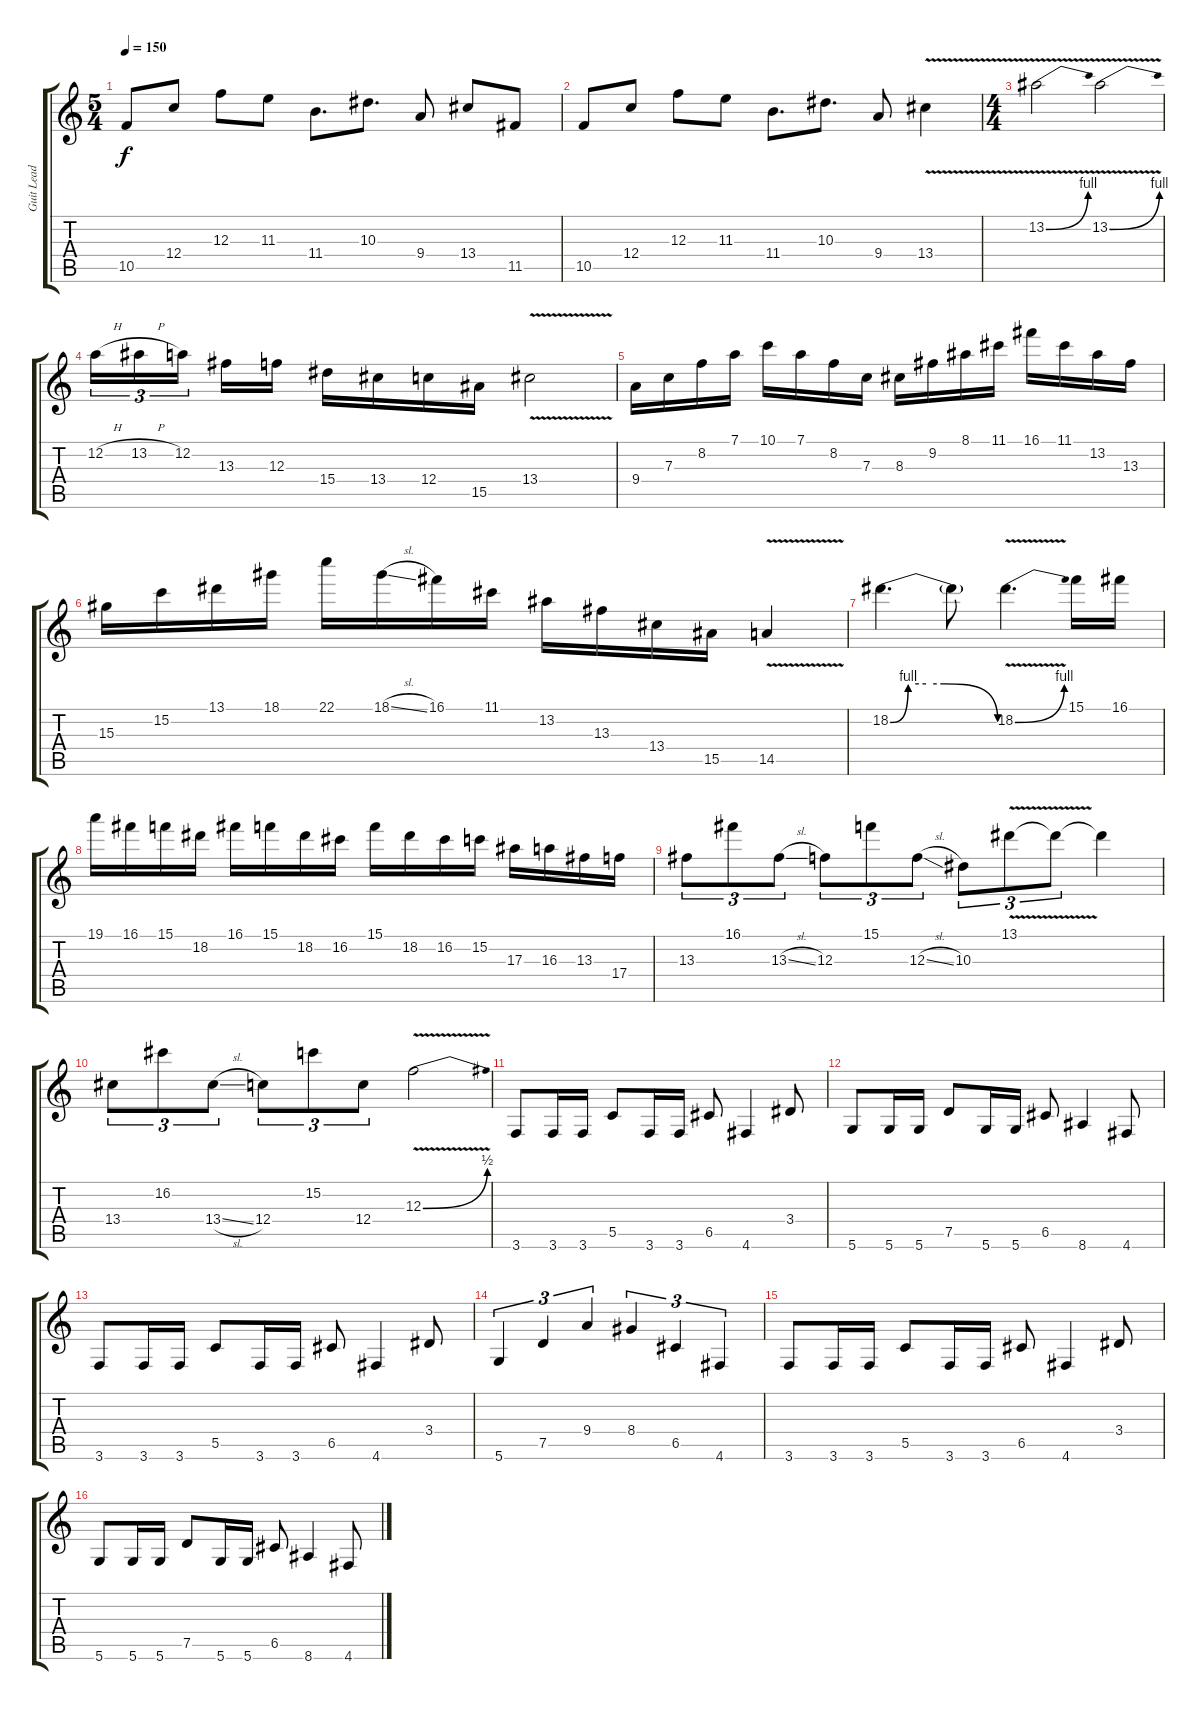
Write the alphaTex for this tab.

\track ("Guit Lead" "Guit Lead") {instrument distortionguitar}
\staff {score tabs}
\tuning (D4 A3 F3 C3 G2 D2) {hide}
\ts (5 4)
\tempo 150
\clef g2
\ks c
10.5.8{dy f} 12.4.8 12.3.8 11.3.8 11.4.8{d} 10.3.8{d} 9.4.8 13.4.8 11.5.8 |
10.5.8 12.4.8 12.3.8 11.3.8 11.4.8{d} 10.3.8{d} 9.4.8 13.4{v}.4 |
\ts (4 4)
13.2{be (bend 0 0 60 4) v}.2 13.2{be (bend 0 0 60 4) v}.2 |
12.2{h}.16{tu (3 2)} 13.2{h}.16{tu (3 2)} 12.2.16{tu (3 2) beam splitsecondary} 13.3.16 12.3.16 15.4.16 13.4.16 12.4.16 15.5.16 13.4{v}.2 |
9.4.16 7.3.16 8.2.16 7.1.16 10.1.16 7.1.16 8.2.16 7.3.16 8.3.16 9.2.16 8.1.16 11.1.16 16.1.16 11.1.16 13.2.16 13.3.16 |
15.3.16 15.2.16 13.1.16 18.1.16 22.1.16 18.1{sl}.16 16.1.16 11.1.16 13.2.16 13.3.16 13.4.16 15.5.16 14.5{v}.4 |
18.2{be (custom 0 0 10 4 20 4 30 4 60 0)}.4{d} 18.2{t}.8 18.2{be (bend 0 0 60 4) v}.4{d} 15.1.16 16.1.16 |
19.1.16 16.1.16 15.1.16 18.2.16 16.1.16 15.1.16 18.2.16 16.2.16 15.1.16 18.2.16 16.2.16 15.2.16 17.3.16 16.3.16 13.3.16 17.4.16 |
13.3.8{tu (3 2)} 16.1.8{tu (3 2)} 13.3{sl}.8{tu (3 2)} 12.3.8{tu (3 2)} 15.1.8{tu (3 2)} 12.3{sl}.8{tu (3 2)} 10.3.8{tu (3 2)} 13.1{v}.8{tu (3 2)} 13.1{t}.8{tu (3 2)} 13.1{t}.4 |
13.4.8{tu (3 2)} 16.2.8{tu (3 2)} 13.4{sl}.8{tu (3 2)} 12.4.8{tu (3 2)} 15.2.8{tu (3 2)} 12.4.8{tu (3 2)} 12.3{be (bend 0 0 60 2) v}.2 |
3.6.8 3.6.16 3.6.16 5.5.8 3.6.16 3.6.16 6.5.8 4.6.4 3.4.8 |
5.6.8 5.6.16 5.6.16 7.5.8 5.6.16 5.6.16 6.5.8 8.6.4 4.6.8 |
3.6.8 3.6.16 3.6.16 5.5.8 3.6.16 3.6.16 6.5.8 4.6.4 3.4.8 |
5.6.4{tu (3 2)} 7.5.4{tu (3 2)} 9.4.4{tu (3 2)} 8.4.4{tu (3 2)} 6.5.4{tu (3 2)} 4.6.4{tu (3 2)} |
3.6.8 3.6.16 3.6.16 5.5.8 3.6.16 3.6.16 6.5.8 4.6.4 3.4.8 |
5.6.8 5.6.16 5.6.16 7.5.8 5.6.16 5.6.16 6.5.8 8.6.4 4.6.8
